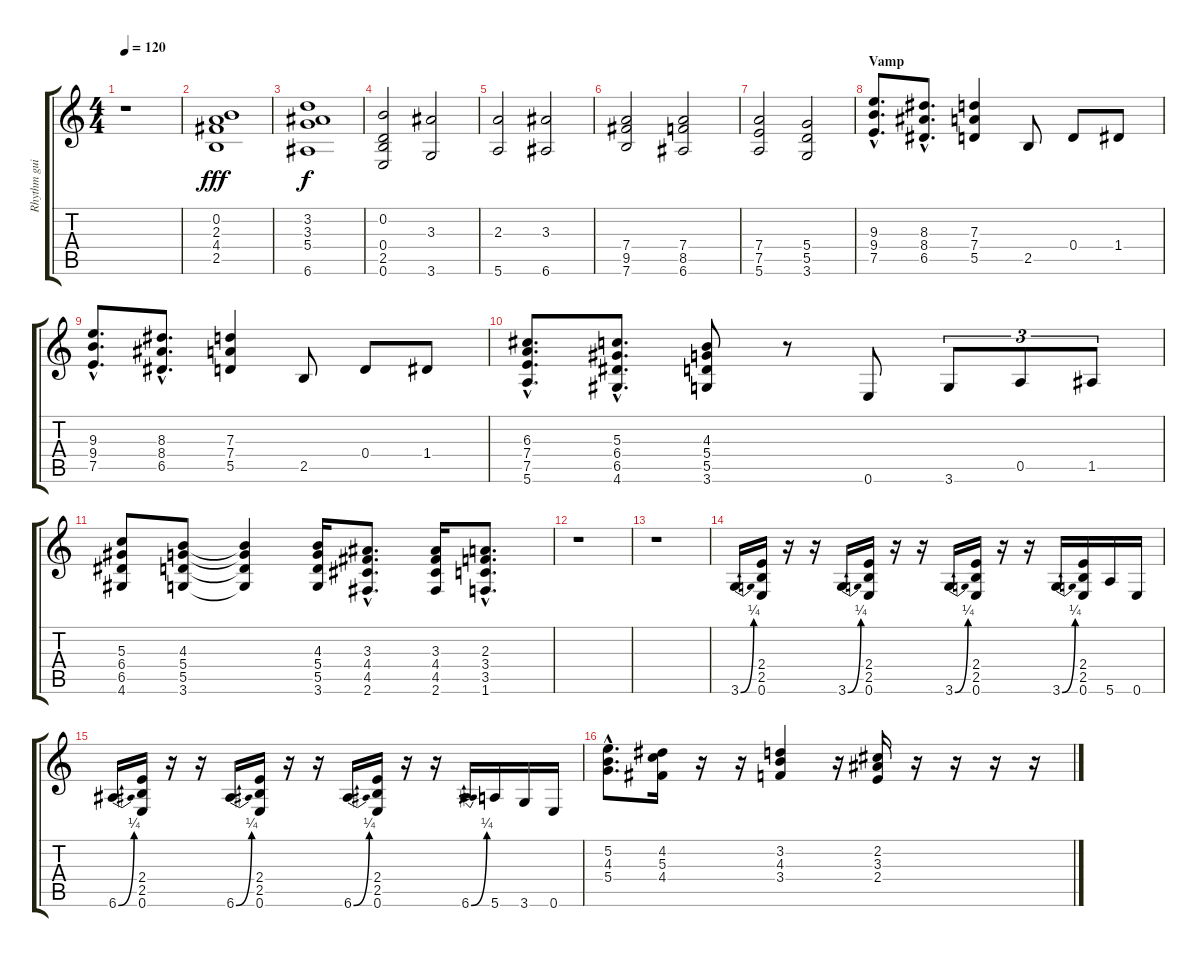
\track ("Rhythm guitar" "Rhythm gui") {instrument electricguitarclean}
\staff {score tabs}
\tuning (E4 B3 G3 D3 A2 E2) {hide}
\ts (4 4)
\tempo 120
\clef g2
\ks c
r.1{dy f} |
(0.2 2.3 4.4 2.5).1{dy fff instrument distortionguitar} |
(3.2 3.3 5.4 6.6).1{dy f} |
(0.2 0.4 2.5 0.6).2 (3.3 3.6).2 |
(2.3 5.6).2 (3.3 6.6).2 |
(7.4 9.5 7.6).2 (7.4 8.5 6.6).2 |
(7.4 7.5 5.6).2 (5.4 5.5 3.6).2 |
\section ("" "Vamp")
(9.3{hac} 9.4{hac} 7.5{hac}).8{d instrument distortionguitar} (8.3{hac} 8.4{hac} 6.5{hac}).8{d} (7.3 7.4 5.5).4 2.5.8 0.4.8 1.4.8 |
(9.3{hac} 9.4{hac} 7.5{hac}).8{d instrument distortionguitar} (8.3{hac} 8.4{hac} 6.5{hac}).8{d} (7.3 7.4 5.5).4 2.5.8 0.4.8 1.4.8 |
(6.3{hac} 7.4{hac} 7.5{hac} 5.6{hac}).8{d} (5.3{hac} 6.4{hac} 6.5{hac} 4.6{hac}).8{d} (4.3 5.4 5.5 3.6).8 r.8 0.6.8 3.6.8{tu (3 2)} 0.5.8{tu (3 2)} 1.5.8{tu (3 2)} |
(5.3 6.4 6.5 4.6).8 (4.3 5.4 5.5 3.6).8 (4.3{t} 5.4{t} 5.5{t} 3.6{t}).4 (4.3 5.4 5.5 3.6).16 (3.3{hac} 4.4{hac} 4.5{hac} 2.6{hac}).8{d} (3.3 4.4 4.5 2.6).16 (2.3{hac} 3.4{hac} 3.5{hac} 1.6{hac}).8{d} |
r.1 |
r.1 |
3.6{be (bend 0 0 60 1)}.16 (2.4 2.5 0.6).16 r.16 r.16 3.6{be (bend 0 0 60 1)}.16 (2.4 2.5 0.6).16 r.16 r.16 3.6{be (bend 0 0 60 1)}.16 (2.4 2.5 0.6).16 r.16 r.16 3.6{be (bend 0 0 60 1)}.16 (2.4 2.5 0.6).16 5.6.16 0.6.16 |
6.6{be (bend 0 0 60 1)}.16 (2.4 2.5 0.6).16 r.16 r.16 6.6{be (bend 0 0 60 1)}.16 (2.4 2.5 0.6).16 r.16 r.16 6.6{be (bend 0 0 60 1)}.16 (2.4 2.5 0.6).16 r.16 r.16 6.6{be (bend 0 0 60 1)}.16 5.6.16 3.6.16 0.6.16 |
(5.2{hac} 4.3{hac} 5.4{hac}).8{d volume 5 instrument trumpet} (4.2 5.3 4.4).16 r.16 r.16 (3.2 4.3 3.4).4 r.16 (2.2 3.3 2.4).16 r.16 r.16 r.16 r.16
